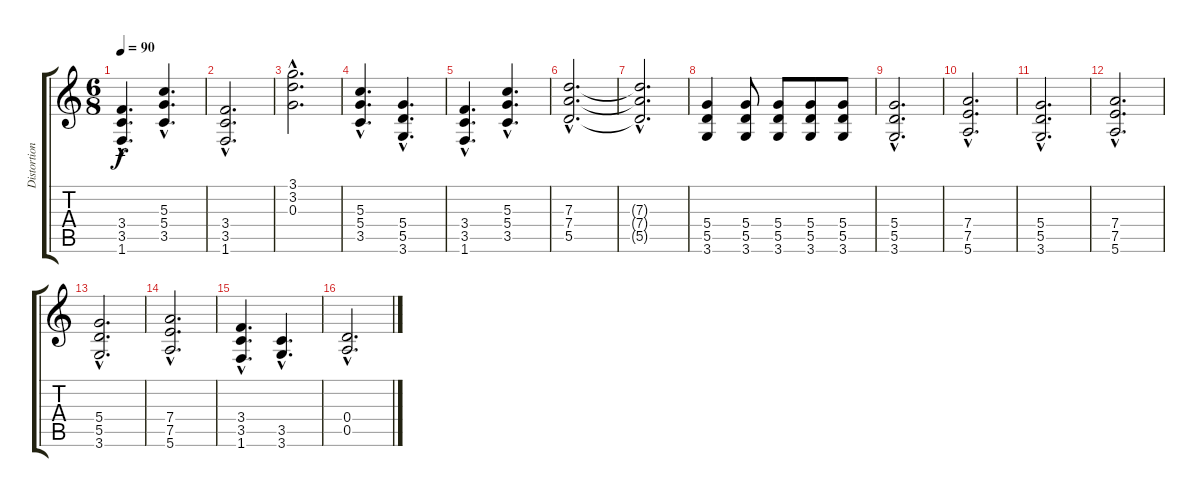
\track ("Distortion Guitar" "Distortion") {instrument distortionguitar}
\staff {score tabs}
\tuning (E4 B3 G3 D3 A2 E2) {hide}
\ts (6 8)
\tempo 90
\clef g2
\ks c
(3.4{hac} 3.5{hac} 1.6{hac}).4{d dy f} (5.3{hac} 5.4{hac} 3.5{hac}).4{d} |
(3.4{hac} 3.5{hac} 1.6{hac}).2{d} |
(3.1{hac} 3.2{hac} 0.3{hac}).2{d} |
(5.3{hac} 5.4{hac} 3.5{hac}).4{d} (5.4{hac} 5.5{hac} 3.6{hac}).4{d} |
(3.4{hac} 3.5{hac} 1.6{hac}).4{d} (5.3{hac} 5.4{hac} 3.5{hac}).4{d} |
(7.3{hac} 7.4{hac} 5.5{hac}).2{d} |
(7.3{hac t} 7.4{hac t} 5.5{hac t}).2{d} |
(5.4 5.5 3.6).4 (5.4 5.5 3.6).8 (5.4 5.5 3.6).8 (5.4 5.5 3.6).8 (5.4 5.5 3.6).8 |
(5.4{hac} 5.5{hac} 3.6{hac}).2{d} |
(7.4{hac} 7.5{hac} 5.6{hac}).2{d} |
(5.4{hac} 5.5{hac} 3.6{hac}).2{d} |
(7.4{hac} 7.5{hac} 5.6{hac}).2{d} |
(5.4{hac} 5.5{hac} 3.6{hac}).2{d} |
(7.4{hac} 7.5{hac} 5.6{hac}).2{d} |
(3.4{hac} 3.5{hac} 1.6{hac}).4{d} (3.5{hac} 3.6{hac}).4{d} |
(0.4{hac} 0.5{hac}).2{d}
